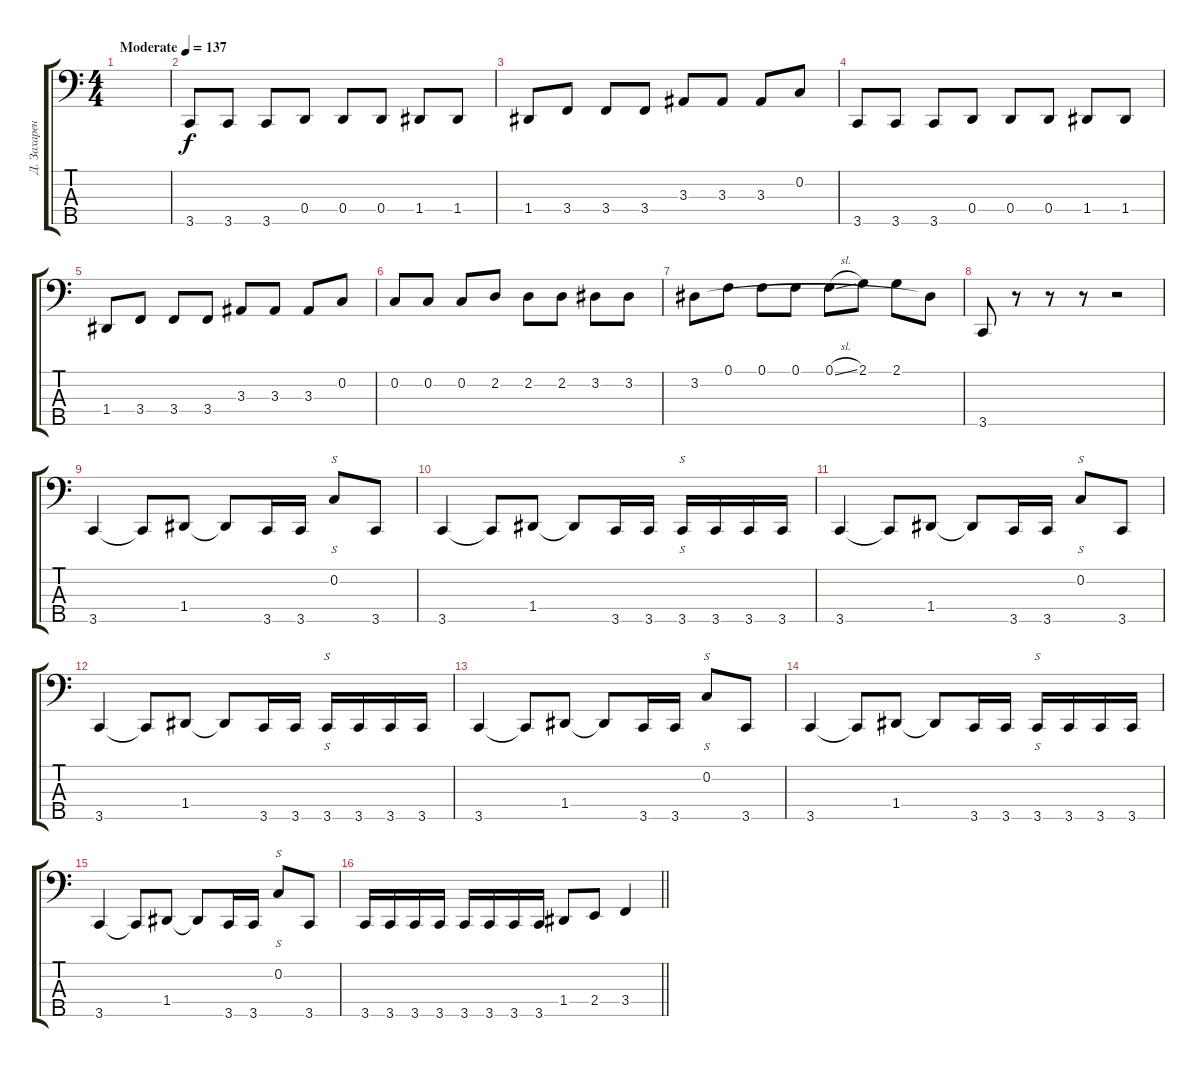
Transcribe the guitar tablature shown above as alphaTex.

\track ("Д. Захаренков" "Д. Захарен") {instrument electricbasspick}
\staff {score tabs}
\tuning (F2 C2 G1 D1 A0) {hide}
\ts (4 4)
\tempo (137 "Moderate")
\clef f4
\ks c
|
3.5.8 3.5.8 3.5.8 0.4.8 0.4.8 0.4.8 1.4.8 1.4.8 |
1.4.8 3.4.8 3.4.8 3.4.8 3.3.8 3.3.8 3.3.8 0.2.8 |
3.5.8 3.5.8 3.5.8 0.4.8 0.4.8 0.4.8 1.4.8 1.4.8 |
1.4.8 3.4.8 3.4.8 3.4.8 3.3.8 3.3.8 3.3.8 0.2.8 |
0.2.8 0.2.8 0.2.8 2.2.8 2.2.8 2.2.8 3.2.8 3.2.8 |
3.2.8 0.1.8 0.1.8 0.1.8 0.1{sl}.8 2.1.8 2.1.8 3.2{t}.8 |
3.5.8 r.8 r.8 r.8 r.2 |
3.5.4 3.5{t}.8 1.4.8 1.4{t}.8 3.5.16 3.5.16 0.2.8{s instrument slapbass1} 3.5.8{instrument electricbasspick} |
3.5.4 3.5{t}.8 1.4.8 1.4{t}.8 3.5.16 3.5.16 3.5.16{s} 3.5.16{instrument electricbasspick} 3.5.16 3.5.16 |
3.5.4 3.5{t}.8 1.4.8 1.4{t}.8 3.5.16 3.5.16 0.2.8{s instrument slapbass1} 3.5.8{instrument electricbasspick} |
3.5.4 3.5{t}.8 1.4.8 1.4{t}.8 3.5.16 3.5.16 3.5.16{s} 3.5.16{instrument electricbasspick} 3.5.16 3.5.16 |
3.5.4 3.5{t}.8 1.4.8 1.4{t}.8 3.5.16 3.5.16 0.2.8{s instrument slapbass1} 3.5.8{instrument electricbasspick} |
3.5.4 3.5{t}.8 1.4.8 1.4{t}.8 3.5.16 3.5.16 3.5.16{s} 3.5.16{instrument electricbasspick} 3.5.16 3.5.16 |
3.5.4 3.5{t}.8 1.4.8 1.4{t}.8 3.5.16 3.5.16 0.2.8{s instrument slapbass1} 3.5.8{instrument electricbasspick} |
\barLineRight lightlight
3.5.16 3.5.16 3.5.16 3.5.16 3.5.16 3.5.16 3.5.16 3.5.16 1.4.8 2.4.8 3.4.4
